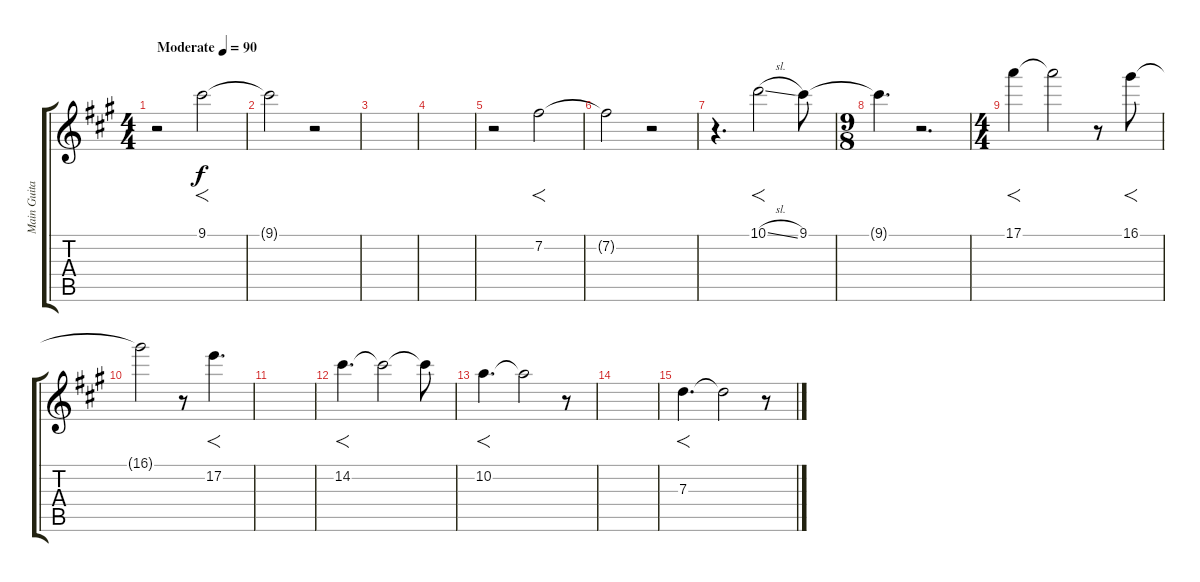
\track ("Main Guitar" "Main Guita") {instrument electricguitarjazz}
\staff {score tabs}
\tuning (E4 B3 G3 D3 A2 E2) {hide}
\ts (4 4)
\tempo (90 "Moderate")
\clef g2
\ks a
r.2{dy f instrument electricguitarjazz} 9.1.2{f} |
9.1{t}.2 r.2 |
|
|
r.2 7.2.2{f} |
7.2{t}.2 r.2 |
r.4{d} 10.1{sl}.2{f} 9.1.8 |
\ts (9 8)
9.1{t}.4{d} r.2{d} |
\ts (4 4)
17.1.4{f} 17.1{t}.2 r.8 16.1.8{f} |
16.1{t}.2 r.8 17.2.4{f d} |
|
14.2.4{f d} 14.2{t}.2 14.2{t}.8 |
10.2.4{f d} 10.2{t}.2 r.8 |
|
7.3.4{f d} 7.3{t}.2 r.8
